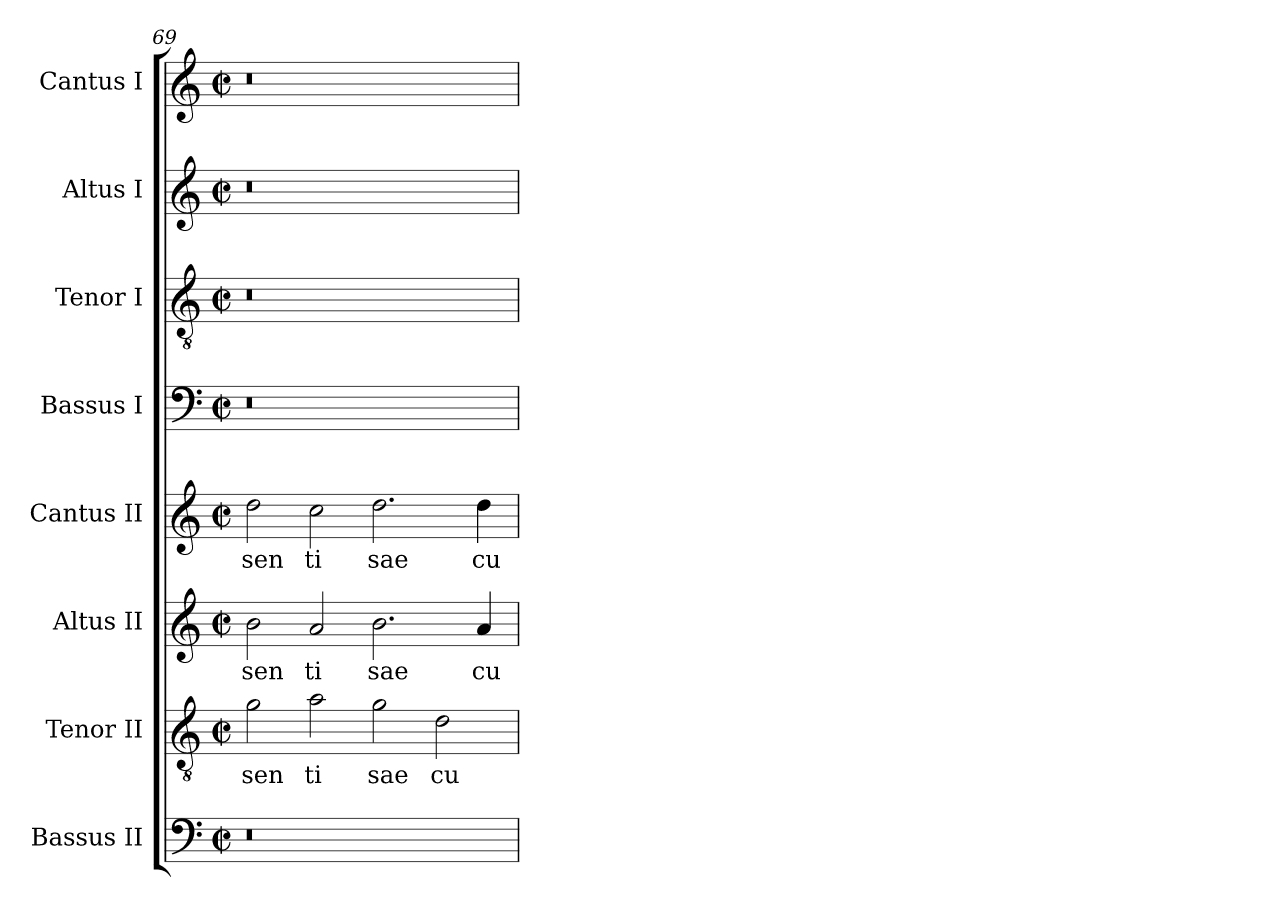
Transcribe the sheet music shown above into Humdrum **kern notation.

**kern	**kern	**text	**kern	**text	**kern	**text	**kern	**kern	**kern	**kern
*part8	*part7	*part7	*part6	*part6	*part5	*part5	*part4	*part3	*part2	*part1
*staff8	*staff7	*staff7	*staff6	*staff6	*staff5	*staff5	*staff4	*staff3	*staff2	*staff1
*I"Bassus II	*I"Tenor II	*	*I"Altus II	*	*I"Cantus II	*	*I"Bassus I	*I"Tenor I	*I"Altus I	*I"Cantus I
*clefF4	*clefGv2	*	*clefG2	*	*clefG2	*	*clefF4	*clefGv2	*clefG2	*clefG2
*	*	*	*	*	*	*	*	*	*k[]	*
*	*	*	*	*	*	*	*	*	*C:	*
*M2/2	*M2/2	*	*M2/2	*	*M2/2	*	*M2/2	*M2/2	*M2/2	*M2/2
*met(c|)	*met(c|)	*	*met(c|)	*	*met(c|)	*	*met(c|)	*met(c|)	*met(c|)	*met(c|)
=69	=69	=69	=69	=69	=69	=69	=69	=69	=69	=69
!	!	!LO:LY:b:cj	!	!LO:LY:b:cj	!	!LO:LY:b:cj	!	!	!	!
0r	2g\	sen	2b\	sen	2dd\	sen	0r	0r	0r	0r
!	!	!LO:LY:b:cj	!	!LO:LY:b:cj	!	!LO:LY:b:cj	!	!	!	!
.	2a\	ti	2a/	ti	2cc\	ti	.	.	.	.
!	!	!LO:LY:b:cj	!	!LO:LY:b:cj	!	!LO:LY:b:cj	!	!	!	!
.	2g\	sae	2.b\	sae	2.dd\	sae	.	.	.	.
!	!	!LO:LY:b:cj	!	!	!	!	!	!	!	!
.	2d\	cu	.	.	.	.	.	.	.	.
!	!	!	!	!LO:LY:b:cj	!	!LO:LY:b:cj	!	!	!	!
.	.	.	4a/	cu	4dd\	cu	.	.	.	.
=	=	=	=	=	=	=	=	=	=	=
*-	*-	*-	*-	*-	*-	*-	*-	*-	*-	*-
